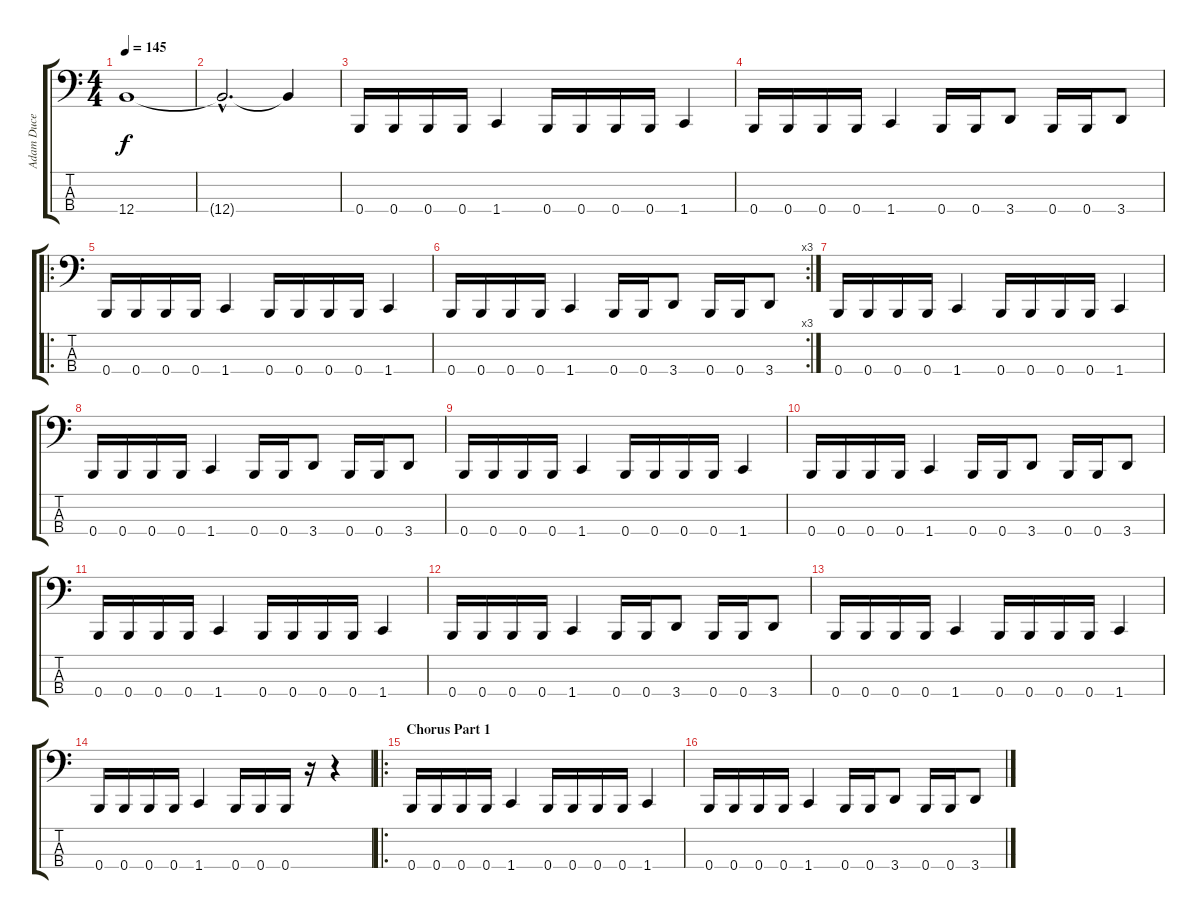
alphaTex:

\track ("Adam Duce" "Adam Duce") {instrument electricbasspick}
\staff {score tabs}
\tuning (E2 B1 Gb1 B0) {hide}
\ts (4 4)
\tempo 145
\clef f4
\ks c
12.4.1{dy f} |
12.4{hac t}.2{d} 12.4{t}.4 |
0.4.16 0.4.16 0.4.16 0.4.16 1.4.4 0.4.16 0.4.16 0.4.16 0.4.16 1.4.4 |
0.4.16 0.4.16 0.4.16 0.4.16 1.4.4 0.4.16 0.4.16 3.4.8 0.4.16 0.4.16 3.4.8 |
\ro
0.4.16 0.4.16 0.4.16 0.4.16 1.4.4 0.4.16 0.4.16 0.4.16 0.4.16 1.4.4 |
\rc 3
0.4.16 0.4.16 0.4.16 0.4.16 1.4.4 0.4.16 0.4.16 3.4.8 0.4.16 0.4.16 3.4.8 |
0.4.16 0.4.16 0.4.16 0.4.16 1.4.4 0.4.16 0.4.16 0.4.16 0.4.16 1.4.4 |
0.4.16 0.4.16 0.4.16 0.4.16 1.4.4 0.4.16 0.4.16 3.4.8 0.4.16 0.4.16 3.4.8 |
0.4.16 0.4.16 0.4.16 0.4.16 1.4.4 0.4.16 0.4.16 0.4.16 0.4.16 1.4.4 |
0.4.16 0.4.16 0.4.16 0.4.16 1.4.4 0.4.16 0.4.16 3.4.8 0.4.16 0.4.16 3.4.8 |
0.4.16 0.4.16 0.4.16 0.4.16 1.4.4 0.4.16 0.4.16 0.4.16 0.4.16 1.4.4 |
0.4.16 0.4.16 0.4.16 0.4.16 1.4.4 0.4.16 0.4.16 3.4.8 0.4.16 0.4.16 3.4.8 |
0.4.16 0.4.16 0.4.16 0.4.16 1.4.4 0.4.16 0.4.16 0.4.16 0.4.16 1.4.4 |
0.4.16 0.4.16 0.4.16 0.4.16 1.4.4 0.4.16 0.4.16 0.4.16 r.16 r.4 |
\ro
\section ("" "Chorus Part 1")
0.4.16 0.4.16 0.4.16 0.4.16 1.4.4 0.4.16 0.4.16 0.4.16 0.4.16 1.4.4 |
0.4.16 0.4.16 0.4.16 0.4.16 1.4.4 0.4.16 0.4.16 3.4.8 0.4.16 0.4.16 3.4.8
